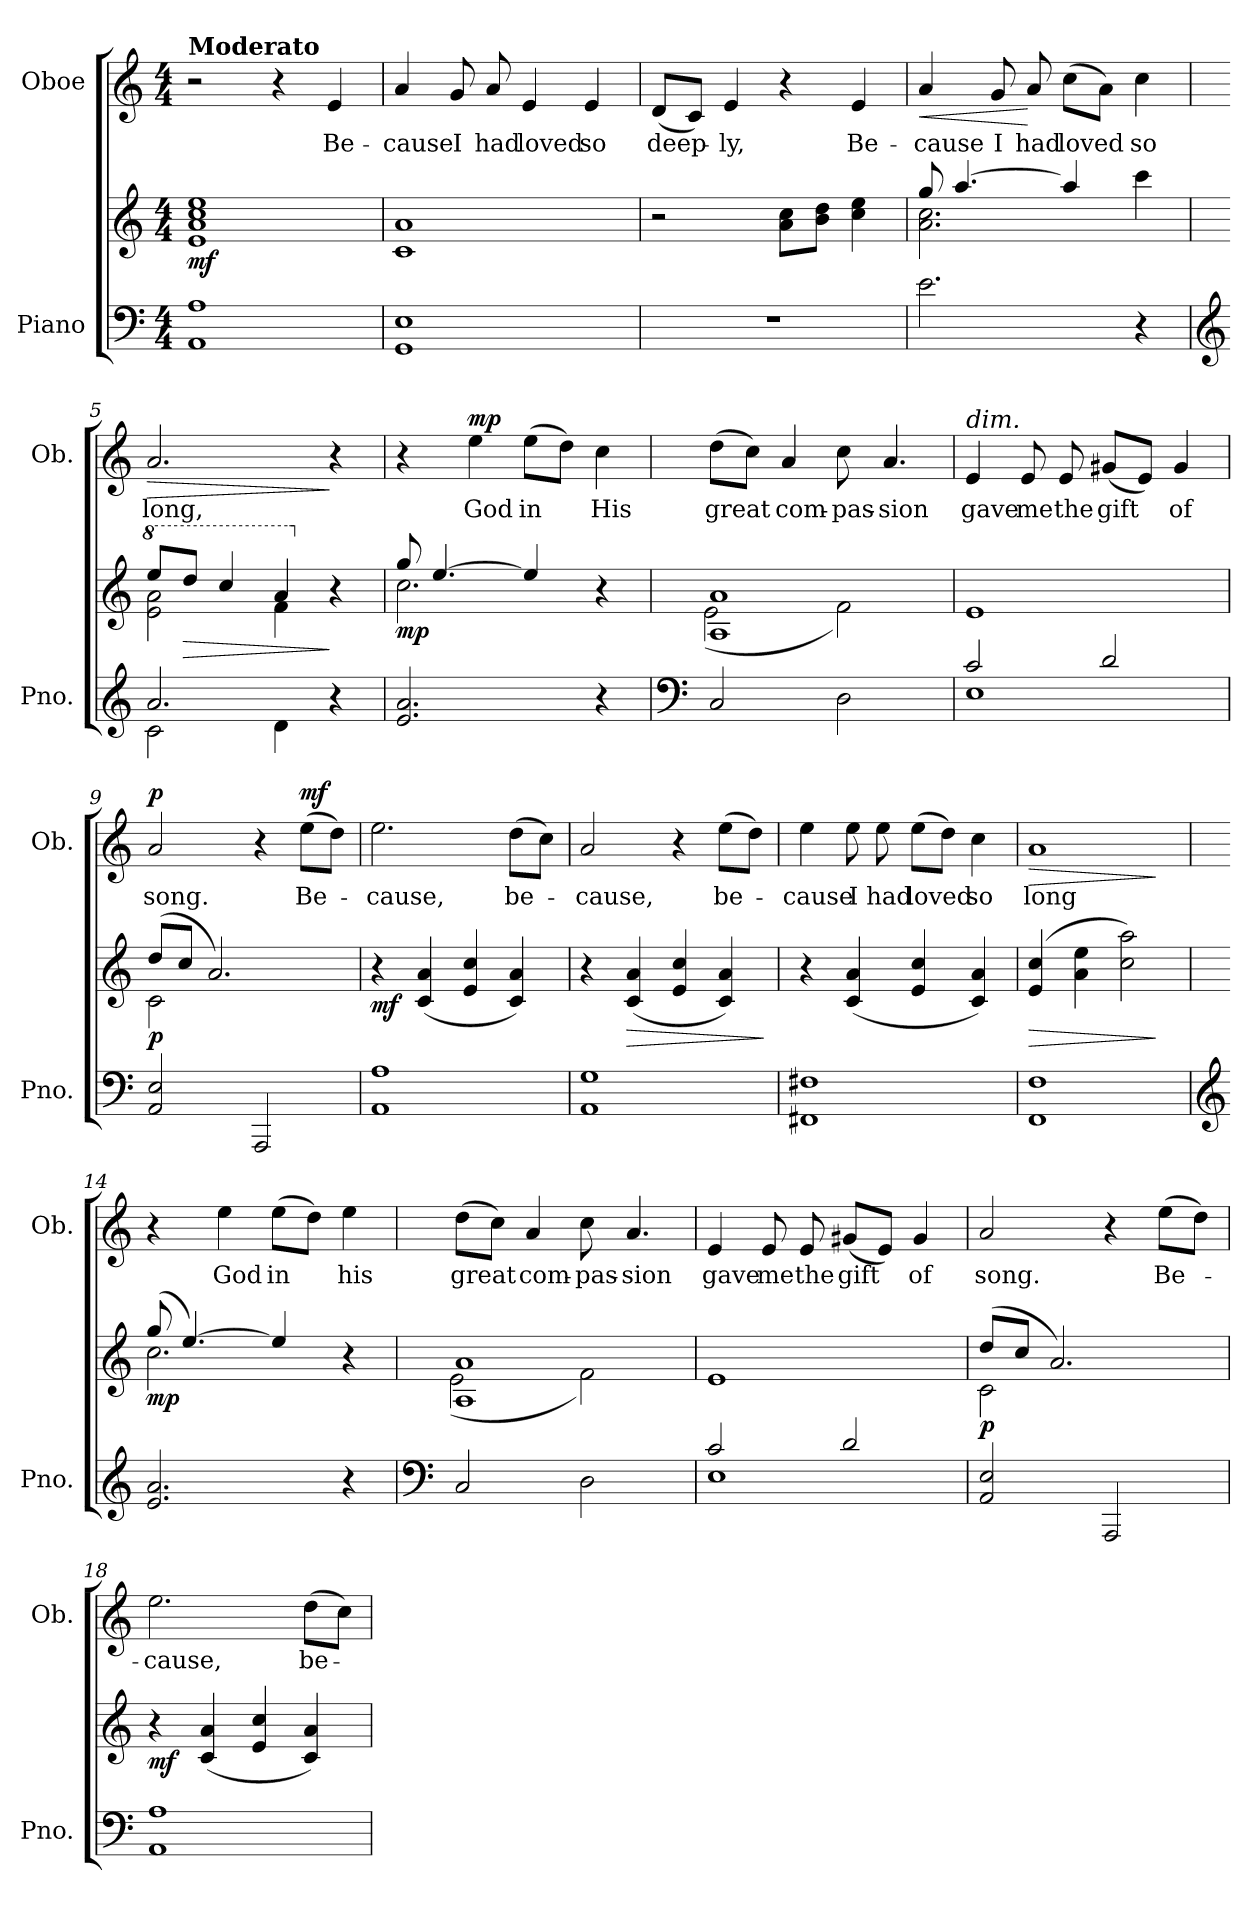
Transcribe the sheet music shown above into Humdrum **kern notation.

**kern	**kern	**dynam	**kern	**text	**dynam
*part2	*part2	*part2	*part1	*part1	*part1
*staff3	*staff2	*staff2/3	*staff1	*staff1	*staff1
*I"Piano	*	*	*I"Oboe	*	*
*I'Pno.	*	*	*I'Ob.	*	*
*clefF4	*clefG2	*	*clefG2	*	*
*k[]	*k[]	*	*k[]	*	*
*M4/4	*M4/4	*	*M4/4	*	*
=1	=1	=1	=1	=1	=1
!	!	!	!LO:TX:a:B:t=Moderato	!	!
!	!	!LO:DY:b	!	!	!
1AA 1A	1e 1a 1cc 1ee	mf	2r	.	.
.	.	.	4r	.	.
!	!	!	!	!LO:LY:b	!
.	.	.	4e/	Be-	.
=2	=2	=2	=2	=2	=2
!	!	!	!	!LO:LY:b	!
1GG 1E	1c 1a	.	4a/	-cause	.
!	!	!	!	!LO:LY:b	!
.	.	.	8g/	I	.
!	!	!	!	!LO:LY:b	!
.	.	.	8a/	had	.
!	!	!	!	!LO:LY:b	!
.	.	.	4e/	loved	.
!	!	!	!	!LO:LY:b	!
.	.	.	4e/	so	.
=3	=3	=3	=3	=3	=3
!	!	!	!	!LO:LY:b	!
1r	2r	.	(8d/L	deep-	.
.	.	.	8c/J)	.	.
!	!	!	!	!LO:LY:b	!
.	.	.	4e/	-ly,	.
.	8a\ 8cc\L	.	4r	.	.
.	8b\ 8dd\J	.	.	.	.
!	!	!	!	!LO:LY:b	!
.	4cc\ 4ee\	.	4e/	Be-	.
=4	=4	=4	=4	=4	=4
*	*^	*	*	*	*
!	!	!	!	!	!LO:LY:b	!LO:HP:b
2.e\	8gg/	2.a\ 2.cc\	.	4a/	-cause	<
.	[4.aa/	.	.	.	.	.
!	!	!	!	!	!LO:LY:b	!
.	.	.	.	8g/	I	.
!	!	!	!	!	!LO:LY:b	!
.	.	.	.	8a/	had	[
!	!	!	!	!	!LO:LY:b	!
.	4aa/]	.	.	(8cc\L	loved	.
.	.	.	.	8a\J)	.	.
!	!	!	!	!	!LO:LY:b	!
4r	4ccc\	4ryy	.	4cc\	so	.
=5	=5	=5	=5	=5	=5	=5
*clefG2	*	*	*	*	*	*
*^	*	*	*	*	*	*
*	*	*8va	*	*	*	*	*
!	!	!	!	!	!	!LO:LY:b	!LO:HP:b
2.a/	2c\	8eee/L	2ee\ 2aa\	.	2.a/	long,	>
!	!	!	!	!LO:HP:b	!	!	!
.	.	8ddd/J	.	>	.	.	.
.	.	4ccc/	.	.	.	.	.
.	4d\	4aa/	4ff\	.	.	.	.
*	*	*X8va	*	*	*	*	*
4r	4ryy	4r	4ryy	]	4r	.	]
!!LO:LB:g=z
=6	=6	=6	=6	=6	=6	=6	=6
!	!	!	!	!LO:DY:b	!	!	!
*v	*v	*	*	*	*	*	*
2.e/ 2.a/	8gg/	2.cc\	mp	4r	.	.
.	[4.ee/	.	.	.	.	.
!	!	!	!	!	!LO:LY:b	!LO:DY:a
.	.	.	.	4ee\	God	mp
!	!	!	!	!	!LO:LY:b	!
.	4ee/]	.	.	(8ee\L	in	.
.	.	.	.	8dd\J)	.	.
!	!	!	!	!	!LO:LY:b	!
4r	4r	4ryy	.	4cc\	His	.
=7	=7	=7	=7	=7	=7	=7
*clefF4	*	*	*	*	*	*
!	!	!	!	!	!LO:LY:b	!
2C/	1A 1a	(>2e\	.	(8dd\L	great	.
.	.	.	.	8cc\J)	.	.
!	!	!	!	!	!LO:LY:b	!
.	.	.	.	4a/	com-	.
!	!	!	!	!	!LO:LY:b	!
2D\	.	2f\)	.	8cc\	-pas-	.
!	!	!	!	!	!LO:LY:b	!
.	.	.	.	4.a/	-sion	.
*	*v	*v	*	*	*	*
=8	=8	=8	=8	=8	=8
*^	*	*	*	*	*
!	!	!	!	!LO:TX:a:i:t=dim.	!	!
!	!	!	!	!	!LO:LY:b	!
2c/	1E	1e	.	4e/	gave	.
!	!	!	!	!	!LO:LY:b	!
.	.	.	.	8e/	me	.
!	!	!	!	!	!LO:LY:b	!
.	.	.	.	8e/	the	.
!	!	!	!	!	!LO:LY:b	!
2d/	.	.	.	(8g#X/L	gift	.
.	.	.	.	8e/J)	.	.
!	!	!	!	!	!LO:LY:b	!
.	.	.	.	4g#/	of	.
*v	*v	*	*	*	*	*
=9	=9	=9	=9	=9	=9
*	*^	*	*	*	*
!	!	!	!LO:DY:b	!	!LO:LY:b	!LO:DY:a
2AA/ 2E/	(8dd/L	2c\	p	2a/	song.	p
.	8cc/J	.	.	.	.	.
.	2.a/)	.	.	.	.	.
2AAA/	.	2ryy	.	4r	.	.
!	!	!	!	!	!LO:LY:b	!LO:DY:a
.	.	.	.	(8ee\L	Be-	mf
.	.	.	.	8dd\J)	.	.
*	*v	*v	*	*	*	*
=10	=10	=10	=10	=10	=10
!	!	!LO:DY:b	!	!LO:LY:b	!
1AA 1A	4r	mf	2.ee\	-cause,	.
.	(4c/ 4a/	.	.	.	.
.	4e/ 4cc/	.	.	.	.
!	!	!	!	!LO:LY:b	!
.	4c/ 4a/)	.	(8dd\L	be-	.
.	.	.	8cc\J)	.	.
!!LO:LB:g=z
=11	=11	=11	=11	=11	=11
!	!	!	!	!LO:LY:b	!
1AA 1G	4r	.	2a/	-cause,	.
!	!	!LO:HP:b	!	!	!
.	(4c/ 4a/	>	.	.	.
.	4e/ 4cc/	.	4r	.	.
!	!	!	!	!LO:LY:b	!
.	4c/ 4a/)	.	(8ee\L	be-	.
.	.	.	8dd\J)	.	.
.	.	]	.	.	.
=12	=12	=12	=12	=12	=12
!	!	!	!	!LO:LY:b	!
1FF#X 1F#X	4r	.	4ee\	-cause	.
!	!	!	!	!LO:LY:b	!
.	(4c/ 4a/	.	8ee\	I	.
!	!	!	!	!LO:LY:b	!
.	.	.	8ee\	had	.
!	!	!	!	!LO:LY:b	!
.	4e/ 4cc/	.	(8ee\L	loved	.
.	.	.	8dd\J)	.	.
!	!	!	!	!LO:LY:b	!
.	4c/ 4a/)	.	4cc\	so	.
=13	=13	=13	=13	=13	=13
!	!	!LO:HP:b	!	!LO:LY:b	!LO:HP:b
1FF 1F	(4e/ 4cc/	>	1a	long	>
.	4a\ 4ee\	.	.	.	.
.	2cc\ 2aa\)	.	.	.	.
.	.	]	.	.	]
=14	=14	=14	=14	=14	=14
*clefG2	*	*	*	*	*
*	*^	*	*	*	*
!	!	!	!LO:DY:b	!	!	!
2.e/ 2.a/	(8gg/	2.cc\	mp	4r	.	.
.	[4.ee/)	.	.	.	.	.
!	!	!	!	!	!LO:LY:b	!
.	.	.	.	4ee\	God	.
!	!	!	!	!	!LO:LY:b	!
.	4ee/]	.	.	(8ee\L	in	.
.	.	.	.	8dd\J)	.	.
!	!	!	!	!	!LO:LY:b	!
4r	4r	4ryy	.	4ee\	his	.
=15	=15	=15	=15	=15	=15	=15
*clefF4	*	*	*	*	*	*
!	!	!	!	!	!LO:LY:b	!
2C/	1A 1a	(2e\	.	(8dd\L	great	.
.	.	.	.	8cc\J)	.	.
!	!	!	!	!	!LO:LY:b	!
.	.	.	.	4a/	com-	.
!	!	!	!	!	!LO:LY:b	!
2D\	.	2f\)	.	8cc\	-pas-	.
!	!	!	!	!	!LO:LY:b	!
.	.	.	.	4.a/	-sion	.
*	*v	*v	*	*	*	*
!!LO:PB:g=z
=16	=16	=16	=16	=16	=16
*^	*	*	*	*	*
!	!	!	!	!	!LO:LY:b	!
2c/	1E	1e	.	4e/	gave	.
!	!	!	!	!	!LO:LY:b	!
.	.	.	.	8e/	me	.
!	!	!	!	!	!LO:LY:b	!
.	.	.	.	8e/	the	.
!	!	!	!	!	!LO:LY:b	!
2d/	.	.	.	(8g#X/L	gift	.
.	.	.	.	8e/J)	.	.
!	!	!	!	!	!LO:LY:b	!
.	.	.	.	4g#/	of	.
*v	*v	*	*	*	*	*
=17	=17	=17	=17	=17	=17
*	*^	*	*	*	*
!	!	!	!LO:DY:b	!	!LO:LY:b	!
2AA/ 2E/	(8dd/L	2c\	p	2a/	song.	.
.	8cc/J	.	.	.	.	.
.	2.a/)	.	.	.	.	.
2AAA/	.	2ryy	.	4r	.	.
!	!	!	!	!	!LO:LY:b	!
.	.	.	.	(8ee\L	Be-	.
.	.	.	.	8dd\J)	.	.
*	*v	*v	*	*	*	*
=18	=18	=18	=18	=18	=18
!	!	!LO:DY:b	!	!LO:LY:b	!
1AA 1A	4r	mf	2.ee\	-cause,	.
.	(4c/ 4a/	.	.	.	.
.	4e/ 4cc/	.	.	.	.
!	!	!	!	!LO:LY:b	!
.	4c/ 4a/)	.	(8dd\L	be-	.
.	.	.	8cc\J)	.	.
=	=	=	=	=	=
*-	*-	*-	*-	*-	*-
